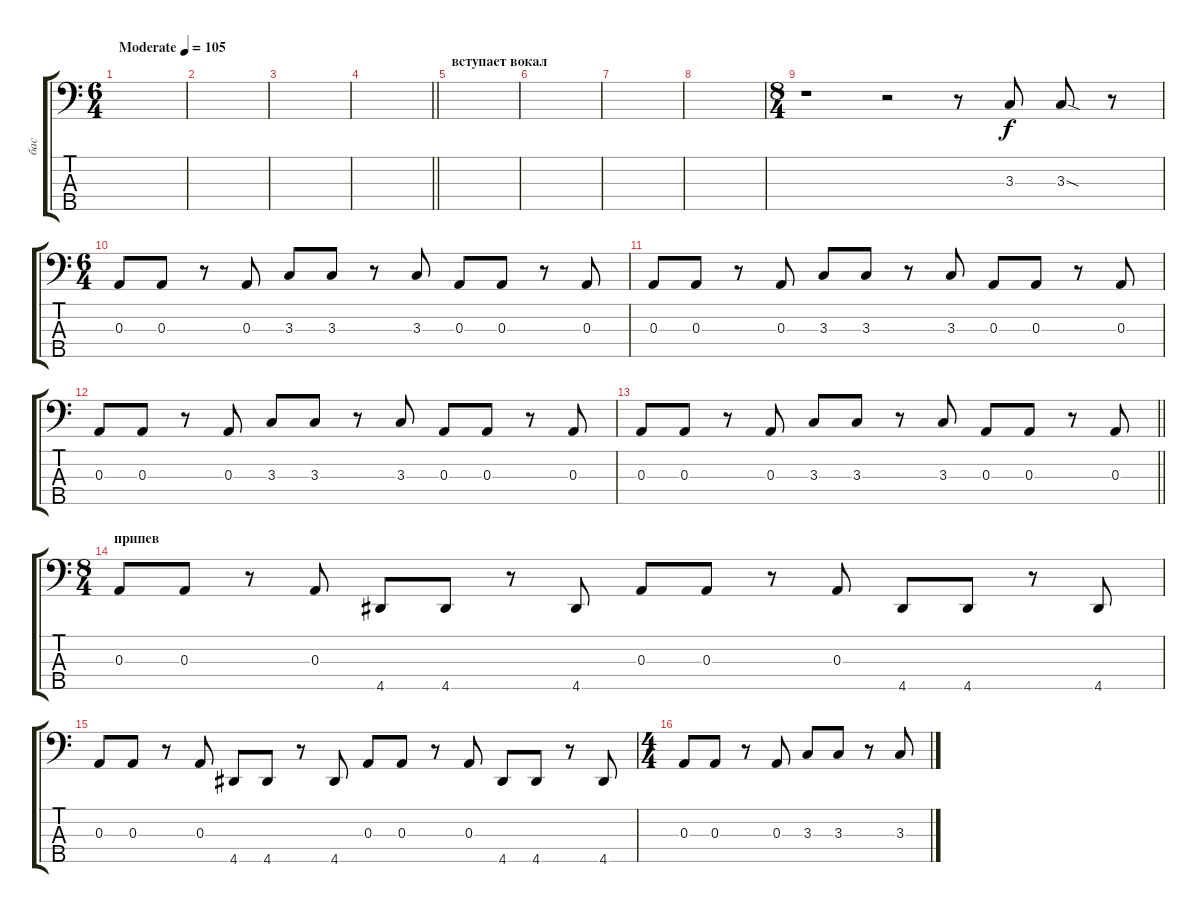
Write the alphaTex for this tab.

\track ("бас" "бас") {instrument electricbassfinger}
\staff {score tabs}
\tuning (G2 D2 A1 E1 B0) {hide}
\ts (6 4)
\tempo (105 "Moderate")
\clef f4
\ks c
|
|
|
\barLineRight lightlight
|
\section ("" "вступает вокал")
|
|
|
|
\ts (8 4)
r.1 r.2 r.8 3.3.8 3.3{sod}.8 r.8 |
\ts (6 4)
0.3.8 0.3.8 r.8 0.3.8 3.3.8 3.3.8 r.8 3.3.8 0.3.8 0.3.8 r.8 0.3.8 |
0.3.8 0.3.8 r.8 0.3.8 3.3.8 3.3.8 r.8 3.3.8 0.3.8 0.3.8 r.8 0.3.8 |
0.3.8 0.3.8 r.8 0.3.8 3.3.8 3.3.8 r.8 3.3.8 0.3.8 0.3.8 r.8 0.3.8 |
\barLineRight lightlight
0.3.8 0.3.8 r.8 0.3.8 3.3.8 3.3.8 r.8 3.3.8 0.3.8 0.3.8 r.8 0.3.8 |
\ts (8 4)
\section ("" "припев")
0.3.8 0.3.8 r.8 0.3.8 4.5.8 4.5.8 r.8 4.5.8 0.3.8 0.3.8 r.8 0.3.8 4.5.8 4.5.8 r.8 4.5.8 |
0.3.8 0.3.8 r.8 0.3.8 4.5.8 4.5.8 r.8 4.5.8 0.3.8 0.3.8 r.8 0.3.8 4.5.8 4.5.8 r.8 4.5.8 |
\ts (4 4)
0.3.8 0.3.8 r.8 0.3.8 3.3.8 3.3.8 r.8 3.3.8
